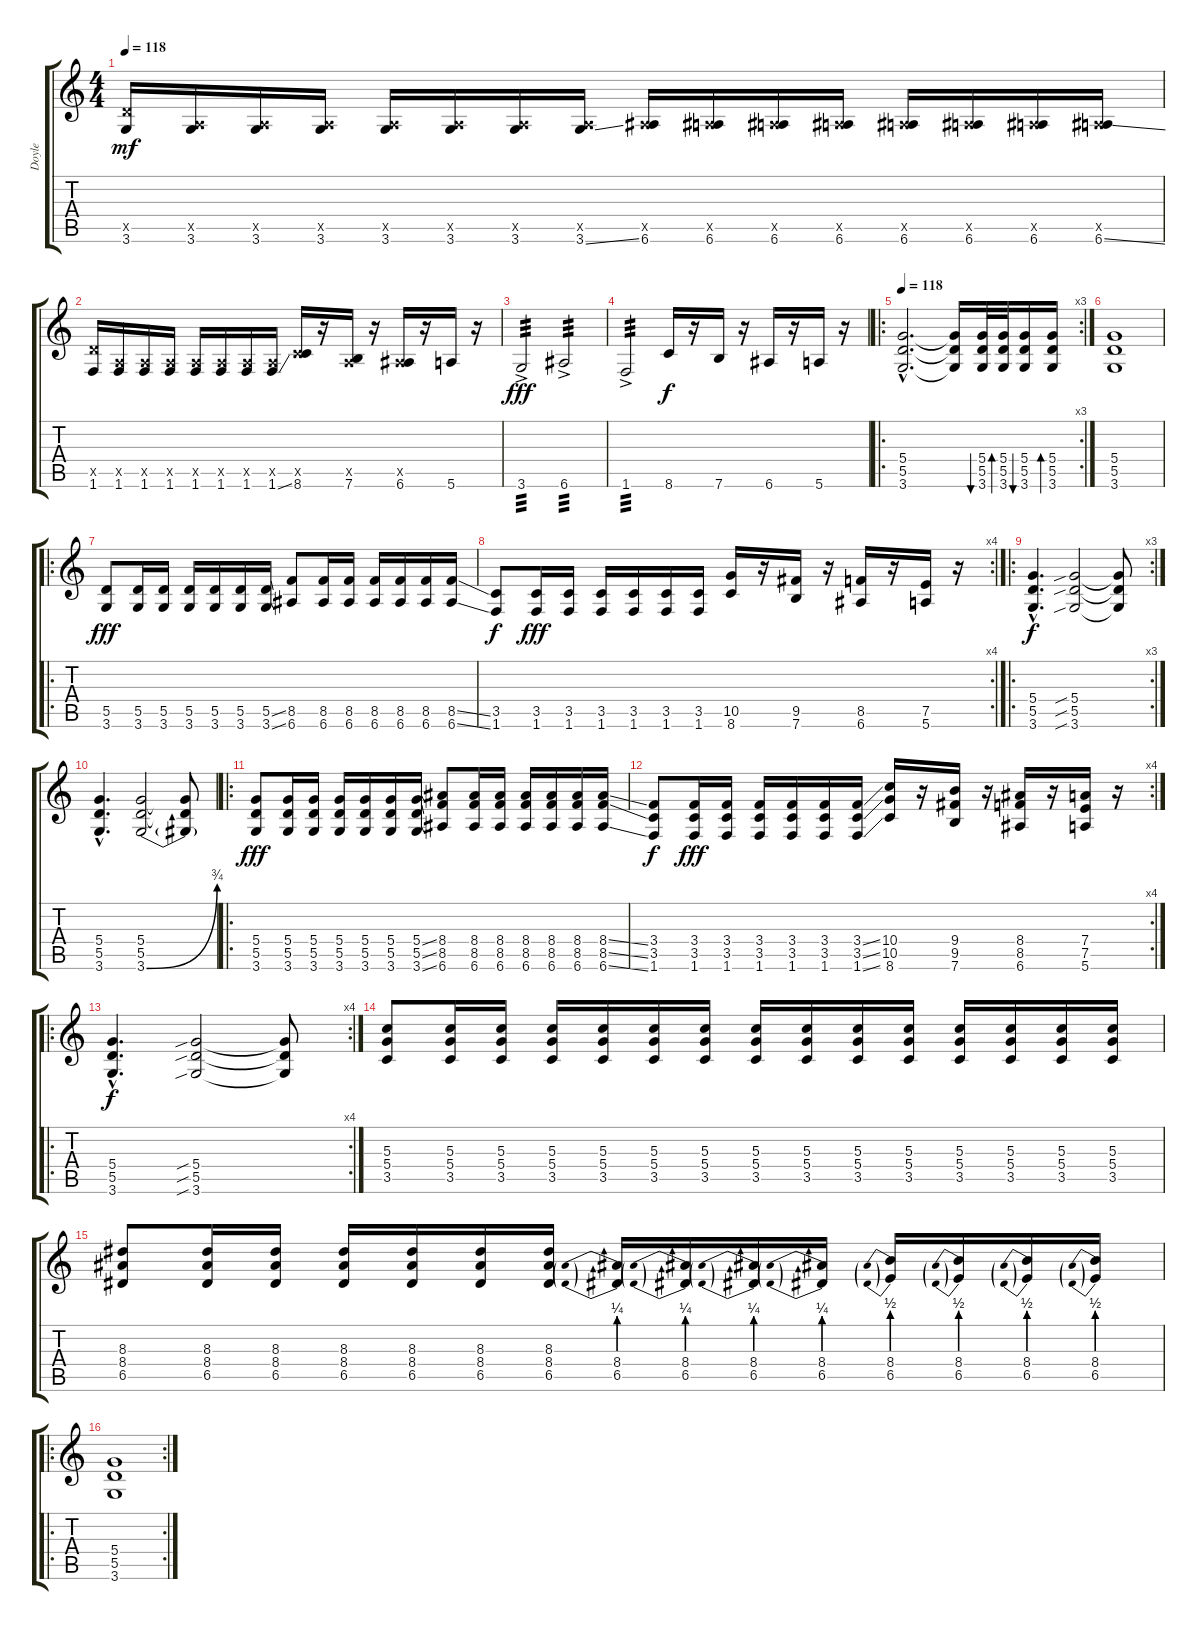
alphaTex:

\track ("Doyle" "Doyle") {instrument overdrivenguitar}
\staff {score tabs}
\tuning (E4 B3 G3 D3 A2 E2) {hide}
\ts (4 4)
\tempo 118
\tempo 107
\tempo 118
\clef g2
\ks c
(5.5{x} 3.6).16{dy mf instrument overdrivenguitar} (0.5{x} 3.6).16 (0.5{x} 3.6).16 (0.5{x} 3.6).16 (0.5{x} 3.6).16 (0.5{x} 3.6).16 (0.5{x} 3.6).16 (0.5{x} 3.6{ss}).16 (0.5{x} 6.6).16 (0.5{x} 6.6).16 (0.5{x} 6.6).16 (0.5{x} 6.6).16 (0.5{x} 6.6).16 (0.5{x} 6.6).16 (0.5{x} 6.6).16 (0.5{x} 6.6{ss}).16 |
(5.5{x} 1.6).16 (0.5{x} 1.6).16 (0.5{x} 1.6).16 (0.5{x} 1.6).16 (0.5{x} 1.6).16 (0.5{x} 1.6).16 (0.5{x} 1.6).16 (0.5{x} 1.6{ss}).16 (3.5{x} 8.6).16 r.16 (0.5{x} 7.6).16 r.16 (0.5{x} 6.6).16 r.16 5.6.16 r.16 |
3.6{ac}.2{tp 3 dy fff} 6.6{ac}.2{tp 3} |
1.6{ac}.2{tp 3} 8.6.16{dy f} r.16 7.6.16 r.16 6.6.16 r.16 5.6.16 r.16 |
\ro
\rc 3
\tempo 118
(5.4{hac} 5.5{hac} 3.6{hac}).2{d} (5.4{t} 5.5{t} 3.6{t}).16 (5.4 5.5 3.6).32{bu 60} (5.4 5.5 3.6).32{bd 60} (5.4 5.5 3.6).16{bu 60} (5.4 5.5 3.6).16{bd 60} |
(5.4 5.5 3.6).1 |
\ro
(5.5 3.6).8{dy fff} (5.5 3.6).16 (5.5 3.6).16 (5.5 3.6).16 (5.5 3.6).16 (5.5 3.6).16 (5.5{ss} 3.6{ss}).16 (8.5 6.6).8 (8.5 6.6).16 (8.5 6.6).16 (8.5 6.6).16 (8.5 6.6).16 (8.5 6.6).16 (8.5{ss} 6.6{ss}).16 |
\rc 4
(3.5 1.6).8{dy f} (3.5 1.6).16{dy fff} (3.5 1.6).16 (3.5 1.6).16 (3.5 1.6).16 (3.5 1.6).16 (3.5 1.6).16 (10.5 8.6).16 r.16 (9.5 7.6).16 r.16 (8.5 6.6).16 r.16 (7.5 5.6).16 r.16 |
\ro
\rc 3
(5.4{hac} 5.5{hac} 3.6{hac}).4{d dy f} (5.4{sib} 5.5{sib} 3.6{sib}).2 (5.4{t} 5.5{t} 3.6{t}).8 |
(5.4{hac} 5.5{hac} 3.6{hac}).4{d} (5.4 5.5 3.6{be (bend 0 0 60 3)}).2 (5.4{t} 5.5{t} 3.6{t}).8 |
\ro
(5.4 5.5 3.6).8{dy fff} (5.4 5.5 3.6).16 (5.4 5.5 3.6).16 (5.4 5.5 3.6).16 (5.4 5.5 3.6).16 (5.4 5.5 3.6).16 (5.4{ss} 5.5{ss} 3.6{ss}).16 (8.4 8.5 6.6).8 (8.4 8.5 6.6).16 (8.4 8.5 6.6).16 (8.4 8.5 6.6).16 (8.4 8.5 6.6).16 (8.4 8.5 6.6).16 (8.4{ss} 8.5{ss} 6.6{ss}).16 |
\rc 4
(3.4 3.5 1.6).8{dy f} (3.4 3.5 1.6).16{dy fff} (3.4 3.5 1.6).16 (3.4 3.5 1.6).16 (3.4 3.5 1.6).16 (3.4 3.5 1.6).16 (3.4{ss} 3.5{ss} 1.6{ss}).16 (10.4 10.5 8.6).16 r.16 (9.4 9.5 7.6).16 r.16 (8.4 8.5 6.6).16 r.16 (7.4 7.5 5.6).16 r.16 |
\ro
\rc 4
(5.4{hac} 5.5{hac} 3.6{hac}).4{d dy f} (5.4{sib} 5.5{sib} 3.6{sib}).2 (5.4{t} 5.5{t} 3.6{t}).8 |
(5.3 5.4 3.5).8 (5.3 5.4 3.5).16 (5.3 5.4 3.5).16 (5.3 5.4 3.5).16 (5.3 5.4 3.5).16 (5.3 5.4 3.5).16 (5.3 5.4 3.5).16 (5.3 5.4 3.5).16 (5.3 5.4 3.5).16 (5.3 5.4 3.5).16 (5.3 5.4 3.5).16 (5.3 5.4 3.5).16 (5.3 5.4 3.5).16 (5.3 5.4 3.5).16 (5.3 5.4 3.5).16 |
(8.3 8.4 6.5).8 (8.3 8.4 6.5).16 (8.3 8.4 6.5).16 (8.3 8.4 6.5).16 (8.3 8.4 6.5).16 (8.3 8.4 6.5).16 (8.3 8.4 6.5).16 (8.4{be (prebend 0 1 60 1)} 6.5{be (prebend 0 1 60 1)}).16 (8.4{be (prebend 0 1 60 1)} 6.5{be (prebend 0 1 60 1)}).16 (8.4{be (prebend 0 1 60 1)} 6.5{be (prebend 0 1 60 1)}).16 (8.4{be (prebend 0 1 60 1)} 6.5{be (prebend 0 1 60 1)}).16 (8.4{be (prebend 0 2 60 2)} 6.5{be (prebend 0 2 60 2)}).16 (8.4{be (prebend 0 2 60 2)} 6.5{be (prebend 0 2 60 2)}).16 (8.4{be (prebend 0 2 60 2)} 6.5{be (prebend 0 2 60 2)}).16 (8.4{be (prebend 0 2 60 2)} 6.5{be (prebend 0 2 60 2)}).16 |
\ro
\rc 2
(5.4 5.5 3.6).1
